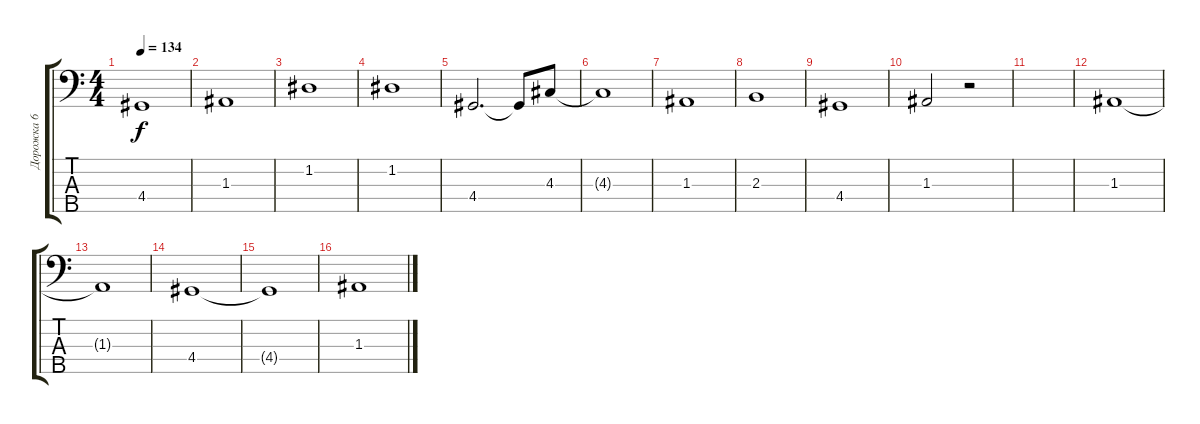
\track ("Дорожка 6" "Дорожка 6") {instrument electricbasspick}
\staff {score tabs}
\tuning (G2 D2 A1 E1 B0) {hide}
\ts (4 4)
\tempo 134
\clef f4
\ks c
4.4.1{dy f} |
1.3.1 |
1.2.1 |
1.2.1 |
4.4.2{d} 4.4{t}.8 4.3.8 |
4.3{t}.1 |
1.3.1 |
2.3.1 |
4.4.1 |
1.3.2 r.2 |
|
1.3.1 |
1.3{t}.1 |
4.4.1 |
4.4{t}.1 |
1.3.1
